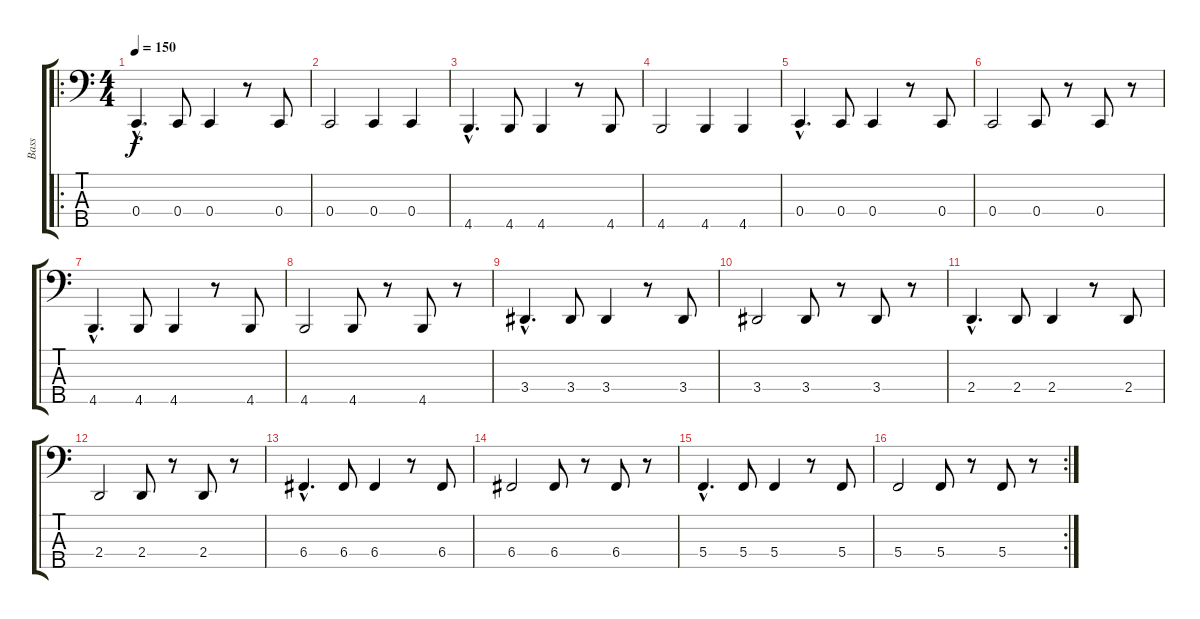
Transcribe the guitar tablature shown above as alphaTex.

\track ("Bass" "Bass") {instrument electricbassfinger}
\staff {score tabs}
\tuning (Eb2 Bb1 F1 C1 G0) {hide}
\ro
\ts (4 4)
\tempo 150
\clef f4
\ks c
0.4{hac}.4{d dy f} 0.4.8 0.4.4 r.8 0.4.8 |
0.4.2 0.4.4 0.4.4 |
4.5{hac}.4{d} 4.5.8 4.5.4 r.8 4.5.8 |
4.5.2 4.5.4 4.5.4 |
0.4{hac}.4{d} 0.4.8 0.4.4 r.8 0.4.8 |
0.4.2 0.4.8 r.8 0.4.8 r.8 |
4.5{hac}.4{d} 4.5.8 4.5.4 r.8 4.5.8 |
4.5.2 4.5.8 r.8 4.5.8 r.8 |
3.4{hac}.4{d} 3.4.8 3.4.4 r.8 3.4.8 |
3.4.2 3.4.8 r.8 3.4.8 r.8 |
2.4{hac}.4{d} 2.4.8 2.4.4 r.8 2.4.8 |
2.4.2 2.4.8 r.8 2.4.8 r.8 |
6.4{hac}.4{d} 6.4.8 6.4.4 r.8 6.4.8 |
6.4.2 6.4.8 r.8 6.4.8 r.8 |
5.4{hac}.4{d} 5.4.8 5.4.4 r.8 5.4.8 |
\rc 2
5.4.2 5.4.8 r.8 5.4.8 r.8
